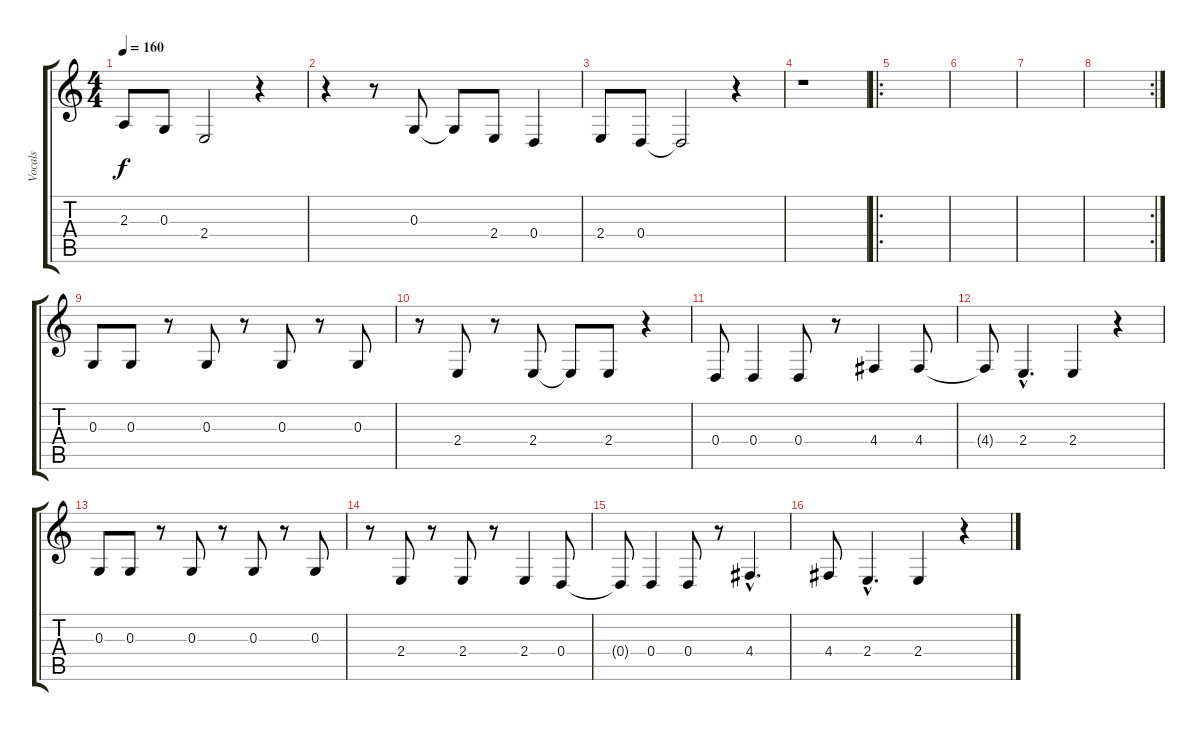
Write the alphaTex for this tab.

\track ("Vocals" "Vocals") {instrument lead4chiff}
\staff {score tabs}
\tuning (E4 B3 G3 D3 A2 E2) {hide}
\ts (4 4)
\tempo 160
\clef g2
\ks c
2.3.8{dy f} 0.3.8 2.4.2 r.4 |
r.4 r.8 0.3.8 0.3{t}.8 2.4.8 0.4.4 |
2.4.8 0.4.8 0.4{t}.2 r.4 |
r.1 |
\ro
|
|
|
\rc 2
|
0.3.8 0.3.8 r.8 0.3.8 r.8 0.3.8 r.8 0.3.8 |
r.8 2.4.8 r.8 2.4.8 2.4{t}.8 2.4.8 r.4 |
0.4.8 0.4.4 0.4.8 r.8 4.4.4 4.4.8 |
4.4{t}.8 2.4{hac}.4{d} 2.4.4 r.4 |
0.3.8 0.3.8 r.8 0.3.8 r.8 0.3.8 r.8 0.3.8 |
r.8 2.4.8 r.8 2.4.8 r.8 2.4.4 0.4.8 |
0.4{t}.8 0.4.4 0.4.8 r.8 4.4{hac}.4{d} |
4.4.8 2.4{hac}.4{d} 2.4.4 r.4
